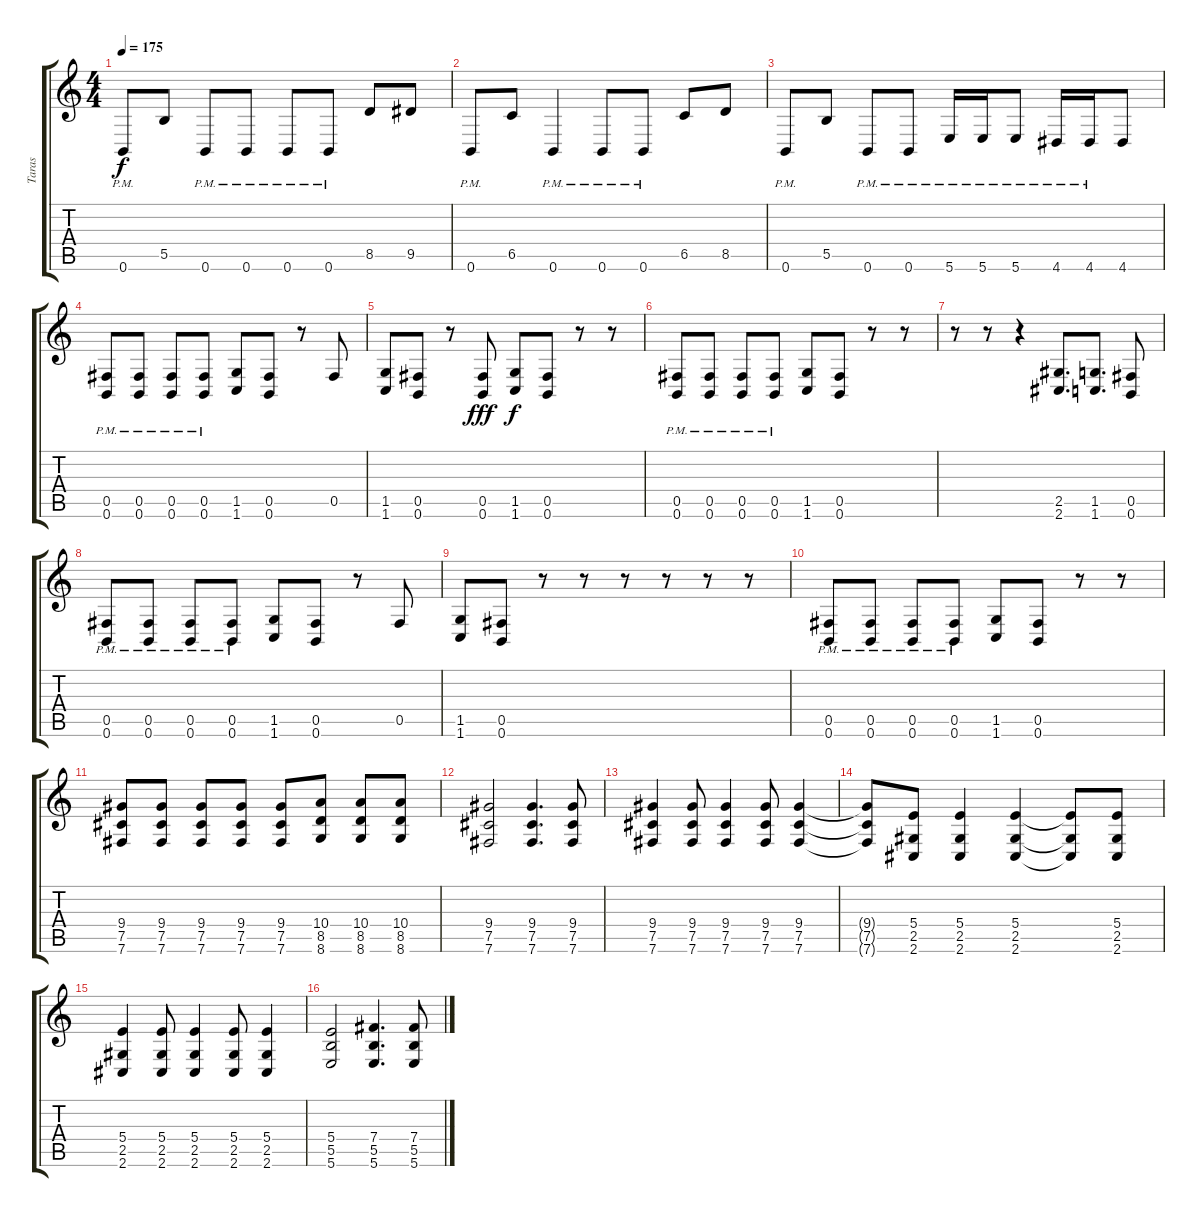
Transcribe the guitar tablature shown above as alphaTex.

\track ("Taras" "Taras") {instrument distortionguitar}
\staff {score tabs}
\tuning (Db4 Ab3 E3 B2 Gb2 B1) {hide}
\ts (4 4)
\tempo 175
\clef g2
\ks c
0.6{pm}.8{dy f} 5.5.8 0.6{pm}.8 0.6{pm}.8 0.6{pm}.8 0.6{pm}.8 8.5.8 9.5.8 |
0.6{pm}.8 6.5.8 0.6{pm}.4 0.6{pm}.8 0.6{pm}.8 6.5.8 8.5.8 |
0.6{pm}.8 5.5.8 0.6{pm}.8 0.6{pm}.8 5.6{pm}.16 5.6{pm}.16 5.6{pm}.8 4.6{pm}.16 4.6{pm}.16 4.6.8 |
(0.5{pm} 0.6{pm}).8 (0.5{pm} 0.6{pm}).8 (0.5{pm} 0.6{pm}).8 (0.5{pm} 0.6{pm}).8 (1.5 1.6).8 (0.5 0.6).8 r.8 0.5.8 |
(1.5 1.6).8 (0.5 0.6).8 r.8 (0.5 0.6).8{dy fff} (1.5 1.6).8{dy f} (0.5 0.6).8 r.8 r.8 |
(0.5{pm} 0.6{pm}).8 (0.5{pm} 0.6{pm}).8 (0.5{pm} 0.6{pm}).8 (0.5{pm} 0.6{pm}).8 (1.5 1.6).8 (0.5 0.6).8 r.8 r.8 |
r.8 r.8 r.4 (2.5 2.6).8{d} (1.5 1.6).8{d} (0.5 0.6).8 |
(0.5{pm} 0.6{pm}).8 (0.5{pm} 0.6{pm}).8 (0.5{pm} 0.6{pm}).8 (0.5{pm} 0.6{pm}).8 (1.5 1.6).8 (0.5 0.6).8 r.8 0.5.8 |
(1.5 1.6).8 (0.5 0.6).8 r.8 r.8 r.8 r.8 r.8 r.8 |
(0.5{pm} 0.6{pm}).8 (0.5{pm} 0.6{pm}).8 (0.5{pm} 0.6{pm}).8 (0.5{pm} 0.6{pm}).8 (1.5 1.6).8 (0.5 0.6).8 r.8 r.8 |
(9.4 7.5 7.6).8 (9.4 7.5 7.6).8 (9.4 7.5 7.6).8 (9.4 7.5 7.6).8 (9.4 7.5 7.6).8 (10.4 8.5 8.6).8 (10.4 8.5 8.6).8 (10.4 8.5 8.6).8 |
(9.4 7.5 7.6).2 (9.4 7.5 7.6).4{d} (9.4 7.5 7.6).8 |
(9.4 7.5 7.6).4 (9.4 7.5 7.6).8 (9.4 7.5 7.6).4 (9.4 7.5 7.6).8 (9.4 7.5 7.6).4 |
(9.4{t} 7.5{t} 7.6{t}).8 (5.4 2.5 2.6).8 (5.4 2.5 2.6).4 (5.4 2.5 2.6).4 (5.4{t} 2.5{t} 2.6{t}).8 (5.4 2.5 2.6).8 |
(5.4 2.5 2.6).4 (5.4 2.5 2.6).8 (5.4 2.5 2.6).4 (5.4 2.5 2.6).8 (5.4 2.5 2.6).4 |
(5.4 5.5 5.6).2 (7.4 5.5 5.6).4{d} (7.4 5.5 5.6).8
